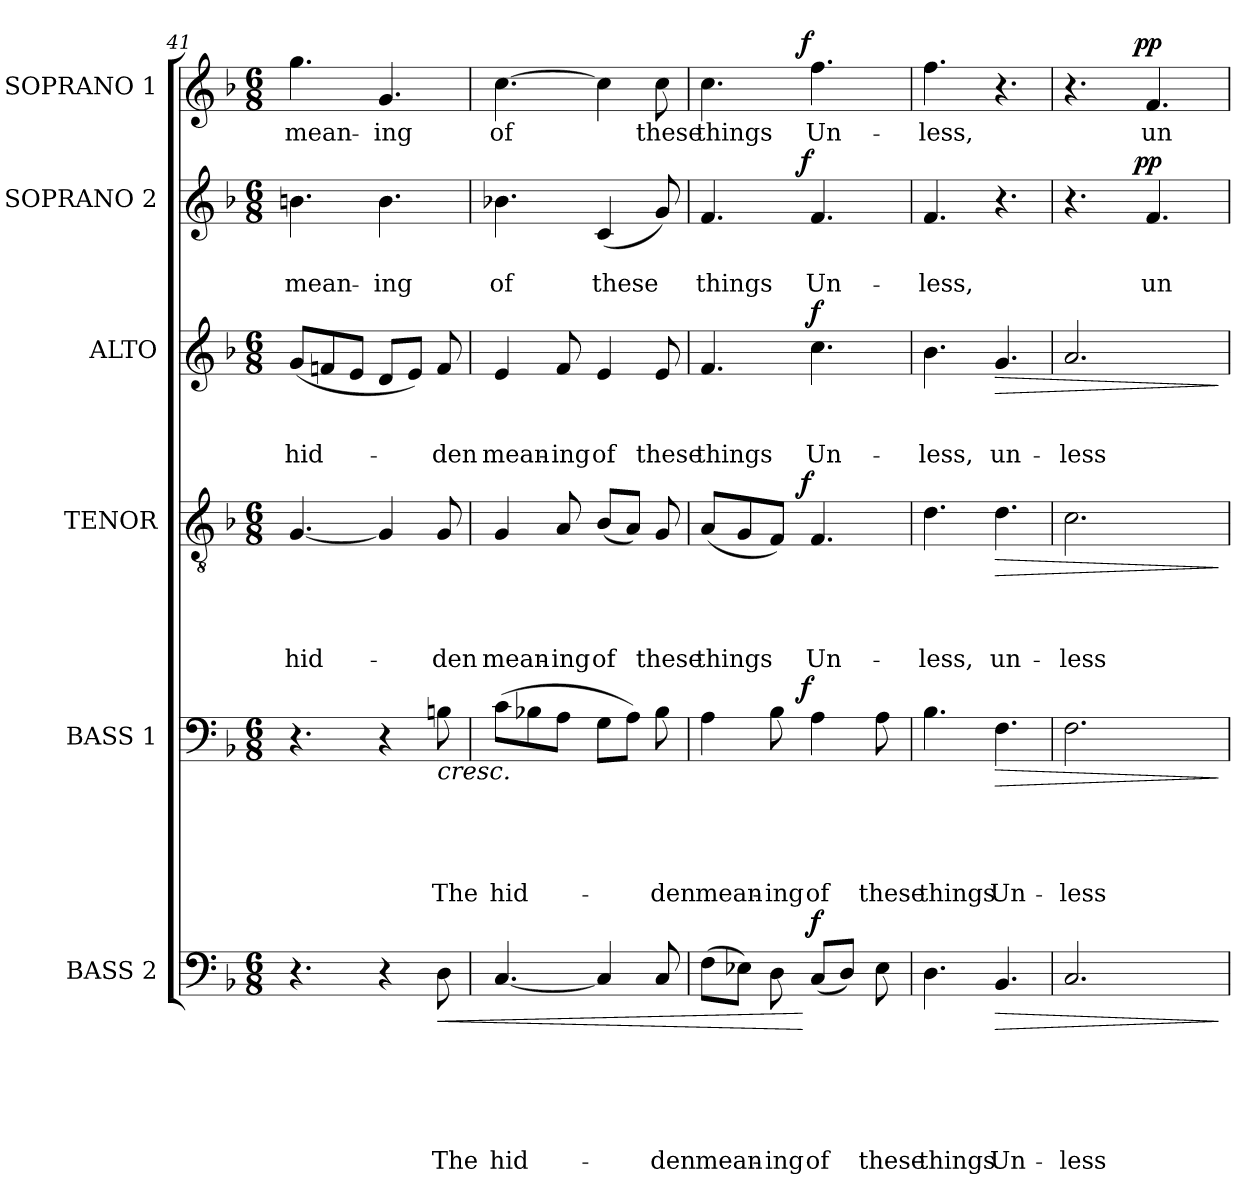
**kern	**text	**text	**text	**text	**text	**text	**dynam	**kern	**text	**text	**text	**text	**text	**dynam	**kern	**text	**text	**text	**text	**dynam	**kern	**text	**text	**text	**dynam	**kern	**text	**text	**dynam	**kern	**text	**dynam
*part6	*part6	*part6	*part6	*part6	*part6	*part6	*part6	*part5	*part5	*part5	*part5	*part5	*part5	*part5	*part4	*part4	*part4	*part4	*part4	*part4	*part3	*part3	*part3	*part3	*part3	*part2	*part2	*part2	*part2	*part1	*part1	*part1
*staff6	*staff6	*staff6	*staff6	*staff6	*staff6	*staff6	*staff6	*staff5	*staff5	*staff5	*staff5	*staff5	*staff5	*staff5	*staff4	*staff4	*staff4	*staff4	*staff4	*staff4	*staff3	*staff3	*staff3	*staff3	*staff3	*staff2	*staff2	*staff2	*staff2	*staff1	*staff1	*staff1
*I"BASS 2	*	*	*	*	*	*	*	*I"BASS 1	*	*	*	*	*	*	*I"TENOR	*	*	*	*	*	*I"ALTO	*	*	*	*	*I"SOPRANO 2	*	*	*	*I"SOPRANO 1	*	*
*I'B. 2	*	*	*	*	*	*	*	*I'B. 1	*	*	*	*	*	*	*I'T.	*	*	*	*	*	*I'A.	*	*	*	*	*I'S. 2	*	*	*	*I'S. 1	*	*
*clefF4	*	*	*	*	*	*	*	*clefF4	*	*	*	*	*	*	*clefGv2	*	*	*	*	*	*clefG2	*	*	*	*	*clefG2	*	*	*	*clefG2	*	*
*k[b-]	*	*	*	*	*	*	*	*k[b-]	*	*	*	*	*	*	*k[b-]	*	*	*	*	*	*k[b-]	*	*	*	*	*k[b-]	*	*	*	*k[b-]	*	*
*F:	*	*	*	*	*	*	*	*F:	*	*	*	*	*	*	*F:	*	*	*	*	*	*F:	*	*	*	*	*F:	*	*	*	*F:	*	*
*M6/8	*	*	*	*	*	*	*	*M6/8	*	*	*	*	*	*	*M6/8	*	*	*	*	*	*M6/8	*	*	*	*	*M6/8	*	*	*	*M6/8	*	*
=41	=41	=41	=41	=41	=41	=41	=41	=41	=41	=41	=41	=41	=41	=41	=41	=41	=41	=41	=41	=41	=41	=41	=41	=41	=41	=41	=41	=41	=41	=41	=41	=41
!	!	!	!	!	!	!	!	!	!	!	!	!	!	!	!	!	!	!	!LO:LY:b	!	!	!	!	!LO:LY:b	!	!	!	!LO:LY:b	!	!	!LO:LY:b	!
4.r	.	.	.	.	.	.	.	4.r	.	.	.	.	.	.	[<4.G/	.	.	.	hid-	.	(<8g/L	.	.	hid-	.	4.bn\	.	mean-	.	4.gg\	mean-	.
.	.	.	.	.	.	.	.	.	.	.	.	.	.	.	.	.	.	.	.	.	8fn/	.	.	.	.	.	.	.	.	.	.	.
.	.	.	.	.	.	.	.	.	.	.	.	.	.	.	.	.	.	.	.	.	8e/J	.	.	.	.	.	.	.	.	.	.	.
!	!	!	!	!	!	!	!	!	!	!	!	!	!	!	!	!	!	!	!	!	!	!	!	!	!	!	!	!LO:LY:b	!	!	!LO:LY:b	!
4r	.	.	.	.	.	.	.	4r	.	.	.	.	.	.	4G/]	.	.	.	.	.	8d/L	.	.	.	.	4.b\	.	-ing	.	4.g/	-ing	.
.	.	.	.	.	.	.	.	.	.	.	.	.	.	.	.	.	.	.	.	.	8e/J)	.	.	.	.	.	.	.	.	.	.	.
!	!	!	!	!	!	!LO:LY:b	!LO:HP:b	!	!	!	!	!	!LO:LY:b	!LO:HP:b	!	!	!	!	!LO:LY:b	!	!	!	!	!LO:LY:b	!	!	!	!	!	!	!	!
8D\	.	.	.	.	.	The	<	8Bn\	.	.	.	.	The	<	8G/	.	.	.	-den	.	8f/	.	.	-den	.	.	.	.	.	.	.	.
=42	=42	=42	=42	=42	=42	=42	=42	=42	=42	=42	=42	=42	=42	=42	=42	=42	=42	=42	=42	=42	=42	=42	=42	=42	=42	=42	=42	=42	=42	=42	=42	=42
!	!	!	!	!	!	!LO:LY:b	!	!	!	!	!	!	!LO:LY:b	!	!	!	!	!	!LO:LY:b	!	!	!	!	!LO:LY:b	!	!	!	!LO:LY:b	!	!	!LO:LY:b	!
[<4.C/	.	.	.	.	.	hid-	.	(>8c\L	.	.	.	.	hid-	.	4G/	.	.	.	mean-	.	4e/	.	.	mean-	.	4.b-X\	.	of	.	[>4.cc\	of	.
.	.	.	.	.	.	.	.	8B-X\	.	.	.	.	.	.	.	.	.	.	.	.	.	.	.	.	.	.	.	.	.	.	.	.
!	!	!	!	!	!	!	!	!	!	!	!	!	!	!	!	!	!	!	!LO:LY:b	!	!	!	!	!LO:LY:b	!	!	!	!	!	!	!	!
.	.	.	.	.	.	.	.	8A\J	.	.	.	.	.	.	8A/	.	.	.	-ing	.	8f/	.	.	-ing	.	.	.	.	.	.	.	.
!	!	!	!	!	!	!	!	!	!	!	!	!	!	!	!	!	!	!	!LO:LY:b	!	!	!	!	!LO:LY:b	!	!	!	!LO:LY:b	!	!	!	!
4C/]	.	.	.	.	.	.	.	8G\L	.	.	.	.	.	.	(<8B-/L	.	.	.	of	.	4e/	.	.	of	.	(<4c/	.	these	.	4cc\]	.	.
.	.	.	.	.	.	.	.	8A\J)	.	.	.	.	.	.	8A/J)	.	.	.	.	.	.	.	.	.	.	.	.	.	.	.	.	.
!	!	!	!	!	!	!LO:LY:b	!	!	!	!	!	!	!LO:LY:b	!	!	!	!	!	!LO:LY:b	!	!	!	!	!LO:LY:b	!	!	!	!	!	!	!LO:LY:b	!
8C/	.	.	.	.	.	-den	.	8B-\	.	.	.	.	-den	.	8G/	.	.	.	these	.	8e/	.	.	these	.	8g/)	.	.	.	8cc\	these	.
=43	=43	=43	=43	=43	=43	=43	=43	=43	=43	=43	=43	=43	=43	=43	=43	=43	=43	=43	=43	=43	=43	=43	=43	=43	=43	=43	=43	=43	=43	=43	=43	=43
!	!	!	!	!	!	!LO:LY:b	!	!	!	!	!	!	!LO:LY:b	!	!	!	!	!	!LO:LY:b	!	!	!	!	!LO:LY:b	!	!	!	!LO:LY:b	!	!	!LO:LY:b	!
*	*	*	*	*	*	*	*	*^	*	*	*	*	*	*	*^	*	*	*	*	*	*	*	*	*	*	*^	*	*	*	*^	*	*
(>8F\L	.	.	.	.	.	mean-	.	4A\	4ryy	.	.	.	.	mean-	.	(<8A/L	4ryy	.	.	.	things	.	4.f/	.	.	things	.	4.f/	4ryy	.	things	.	4.cc\	4ryy	things	.
8E-X\J)	.	.	.	.	.	.	.	.	.	.	.	.	.	.	.	8G/	.	.	.	.	.	.	.	.	.	.	.	.	.	.	.	.	.	.	.	.
!	!	!	!	!	!	!LO:LY:b	!	!	!	!	!	!	!	!LO:LY:b	!	!	!	!	!	!	!	!	!	!	!	!	!	!	!	!	!	!	!	!	!	!
8D\	.	.	.	.	.	-ing	.	8B-\	16..ryy	.	.	.	.	-ing	.	8F/J)	16..ryy	.	.	.	.	.	.	.	.	.	.	.	16..ryy	.	.	.	.	16..ryy	.	.
!	!	!	!	!	!	!	!	!	!	!	!	!	!	!	!LO:DY:a	!	!	!	!	!	!	!LO:DY:a	!	!	!	!	!	!	!	!	!	!LO:DY:a	!	!	!	!LO:DY:a
.	.	.	.	.	.	.	.	.	4ryy	.	.	.	.	.	f	.	4ryy	.	.	.	.	f	.	.	.	.	.	.	4ryy	.	.	f	.	4ryy	.	f
!	!	!	!	!	!	!LO:LY:b	!LO:DY:n=1:a	!	!	!	!	!	!	!LO:LY:b	!	!	!	!	!	!	!LO:LY:b	!	!	!	!	!LO:LY:b	!LO:DY:a	!	!	!	!LO:LY:b	!	!	!	!LO:LY:b	!
(<8C/L	.	.	.	.	.	of	[ f	4A\	.	.	.	.	.	of	[	4.F/	.	.	.	.	Un-	.	4.cc\	.	.	Un-	f	4.f/	.	.	Un-	.	4.ff\	.	Un-	.
8D/J)	.	.	.	.	.	.	.	.	.	.	.	.	.	.	.	.	.	.	.	.	.	.	.	.	.	.	.	.	.	.	.	.	.	.	.	.
.	.	.	.	.	.	.	.	.	8ryy	.	.	.	.	.	.	.	8ryy	.	.	.	.	.	.	.	.	.	.	.	8ryy	.	.	.	.	8ryy	.	.
!	!	!	!	!	!	!LO:LY:b	!	!	!	!	!	!	!	!LO:LY:b	!	!	!	!	!	!	!	!	!	!	!	!	!	!	!	!	!	!	!	!	!	!
8E-\	.	.	.	.	.	these	.	8A\	.	.	.	.	.	these	.	.	.	.	.	.	.	.	.	.	.	.	.	.	.	.	.	.	.	.	.	.
.	.	.	.	.	.	.	.	.	64ryy	.	.	.	.	.	.	.	64ryy	.	.	.	.	.	.	.	.	.	.	.	64ryy	.	.	.	.	64ryy	.	.
!!LO:PB:g=z
=44	=44	=44	=44	=44	=44	=44	=44	=44	=44	=44	=44	=44	=44	=44	=44	=44	=44	=44	=44	=44	=44	=44	=44	=44	=44	=44	=44	=44	=44	=44	=44	=44	=44	=44	=44	=44
!	!	!	!	!	!	!LO:LY:b	!	!	!	!	!	!	!	!LO:LY:b	!	!	!	!	!	!	!LO:LY:b	!	!	!	!	!LO:LY:b	!	!	!	!	!LO:LY:b	!	!	!	!LO:LY:b	!
*	*	*	*	*	*	*	*	*v	*v	*	*	*	*	*	*	*	*	*	*	*	*	*	*	*	*	*	*	*v	*v	*	*	*	*v	*v	*	*
*	*	*	*	*	*	*	*	*	*	*	*	*	*	*	*v	*v	*	*	*	*	*	*	*	*	*	*	*	*	*	*	*	*	*
4.D\	.	.	.	.	.	things	.	4.B-\	.	.	.	.	things	.	4.d\	.	.	.	-less,	.	4.b-\	.	.	-less,	.	4.f/	.	-less,	.	4.ff\	-less,	.
!	!	!	!	!	!	!LO:LY:b	!LO:HP:b	!	!	!	!	!	!LO:LY:b	!LO:HP:b	!	!	!	!	!LO:LY:b	!LO:HP:b	!	!	!	!LO:LY:b	!LO:HP:b	!	!	!	!	!	!	!
4.BB-/	.	.	.	.	.	Un-	>	4.F\	.	.	.	.	Un-	>	4.d\	.	.	.	un-	>	4.g/	.	.	un-	>	4.r	.	.	.	4.r	.	.
=45	=45	=45	=45	=45	=45	=45	=45	=45	=45	=45	=45	=45	=45	=45	=45	=45	=45	=45	=45	=45	=45	=45	=45	=45	=45	=45	=45	=45	=45	=45	=45	=45
!	!	!	!	!	!	!LO:LY:b	!	!	!	!	!	!	!LO:LY:b	!	!	!	!	!	!LO:LY:b	!	!	!	!	!LO:LY:b	!	!	!	!	!	!	!	!
*	*	*	*	*	*	*	*	*	*	*	*	*	*	*	*	*	*	*	*	*	*	*	*	*	*	*^	*	*	*	*^	*	*
2.C/	.	.	.	.	.	-less	.	2.F\	.	.	.	.	-less	.	2.c\	.	.	.	-less	.	2.a/	.	.	-less	.	4.r	4ryy	.	.	.	4.r	4ryy	.	.
.	.	.	.	.	.	.	.	.	.	.	.	.	.	.	.	.	.	.	.	.	.	.	.	.	.	.	16.ryy	.	.	.	.	16.ryy	.	.
!	!	!	!	!	!	!	!	!	!	!	!	!	!	!	!	!	!	!	!	!	!	!	!	!	!	!	!	!	!	!LO:DY:a	!	!	!	!LO:DY:a
.	.	.	.	.	.	.	.	.	.	.	.	.	.	.	.	.	.	.	.	.	.	.	.	.	.	.	4ryy	.	.	pp	.	4ryy	.	pp
!	!	!	!	!	!	!	!	!	!	!	!	!	!	!	!	!	!	!	!	!	!	!	!	!	!	!	!	!	!LO:LY:b	!	!	!	!LO:LY:b	!
.	.	.	.	.	.	.	.	.	.	.	.	.	.	.	.	.	.	.	.	.	.	.	.	.	.	4.f/	.	.	un-	.	4.f/	.	un-	.
.	.	.	.	.	.	.	.	.	.	.	.	.	.	.	.	.	.	.	.	.	.	.	.	.	.	.	8ryy	.	.	.	.	8ryy	.	.
.	.	.	.	.	.	.	.	.	.	.	.	.	.	.	.	.	.	.	.	.	.	.	.	.	.	.	32ryy	.	.	.	.	32ryy	.	.
.	.	.	.	.	.	.	]	.	.	.	.	.	.	]	.	.	.	.	.	]	.	.	.	.	]	.	.	.	.	.	.	.	.	.
*	*	*	*	*	*	*	*	*	*	*	*	*	*	*	*	*	*	*	*	*	*	*	*	*	*	*v	*v	*	*	*	*	*	*	*
*	*	*	*	*	*	*	*	*	*	*	*	*	*	*	*	*	*	*	*	*	*	*	*	*	*	*	*	*	*	*v	*v	*	*
=	=	=	=	=	=	=	=	=	=	=	=	=	=	=	=	=	=	=	=	=	=	=	=	=	=	=	=	=	=	=	=	=
*-	*-	*-	*-	*-	*-	*-	*-	*-	*-	*-	*-	*-	*-	*-	*-	*-	*-	*-	*-	*-	*-	*-	*-	*-	*-	*-	*-	*-	*-	*-	*-	*-
